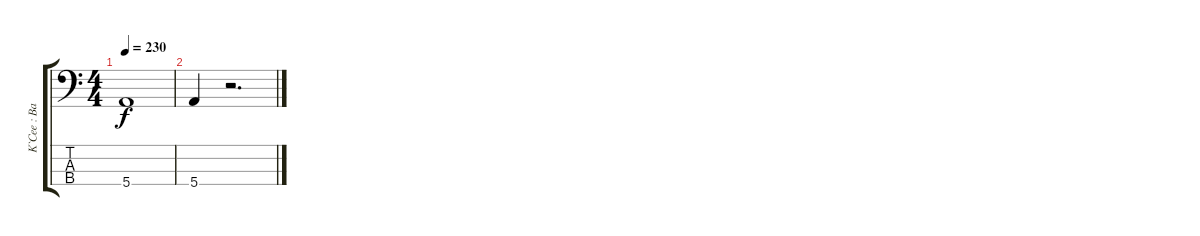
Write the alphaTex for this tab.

\track ("K`Cee : Bass" "K`Cee : Ba") {instrument electricbasspick}
\staff {score tabs}
\tuning (G2 D2 A1 E1) {hide}
\ts (4 4)
\tempo 230
\clef f4
\ks c
5.4{t}.1{dy f} |
5.4.4 r.2{d}
